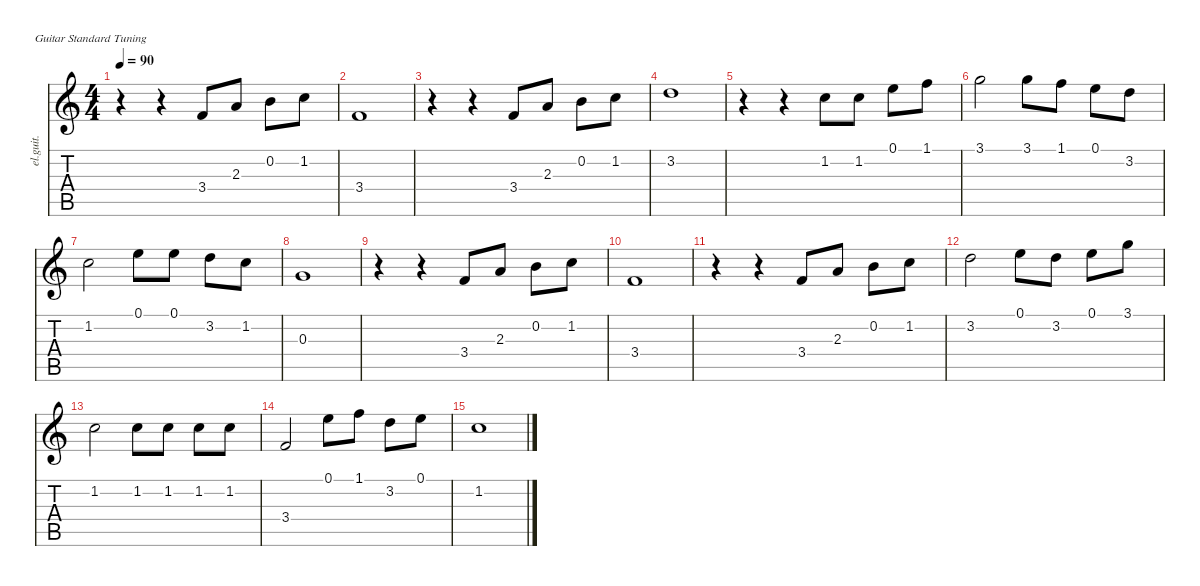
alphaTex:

\defaultSystemsLayout 4
\hideDynamics
\bracketExtendMode nobrackets
\track ("Clean Guitar" "el.guit.") {instrument electricguitarclean}
\staff {score tabs}
\tuning (E4 B3 G3 D3 A2 E2)
\ts (4 4)
\tempo 90
\clef g2
\ks c
r.4{dy mf instrument electricguitarclean beam Down} r.4{beam Down} 3.4.8{beam Up} 2.3.8{beam Up} 0.2.8{beam Down} 1.2.8{beam Down} |
3.4.1{beam Up} |
r.4{beam Down} r.4{beam Down} 3.4.8{beam Up} 2.3.8{beam Up} 0.2.8{beam Down} 1.2.8{beam Down} |
3.2.1{beam Down} |
r.4{beam Down} r.4{beam Down} 1.2.8{beam Down} 1.2.8{beam Down} 0.1.8{beam Down} 1.1.8{beam Down} |
3.1.2{beam Down} 3.1.8{beam Down} 1.1.8{beam Down} 0.1.8{beam Down} 3.2.8{beam Down} |
1.2.2{beam Down} 0.1.8{beam Down} 0.1.8{beam Down} 3.2.8{beam Down} 1.2.8{beam Down} |
0.3.1{beam Up} |
r.4{beam Down} r.4{beam Down} 3.4.8{beam Up} 2.3.8{beam Up} 0.2.8{beam Down} 1.2.8{beam Down} |
3.4.1{beam Up} |
r.4{beam Down} r.4{beam Down} 3.4.8{beam Up} 2.3.8{beam Up} 0.2.8{beam Down} 1.2.8{beam Down} |
3.2.2{beam Down} 0.1.8{beam Down} 3.2.8{beam Down} 0.1.8{beam Down} 3.1.8{beam Down} |
1.2.2{beam Down} 1.2.8{beam Down} 1.2.8{beam Down} 1.2.8{beam Down} 1.2.8{beam Down} |
3.4.2{beam Up} 0.1.8{beam Down} 1.1.8{beam Down} 3.2.8{beam Down} 0.1.8{beam Down} |
1.2.1{beam Down}
